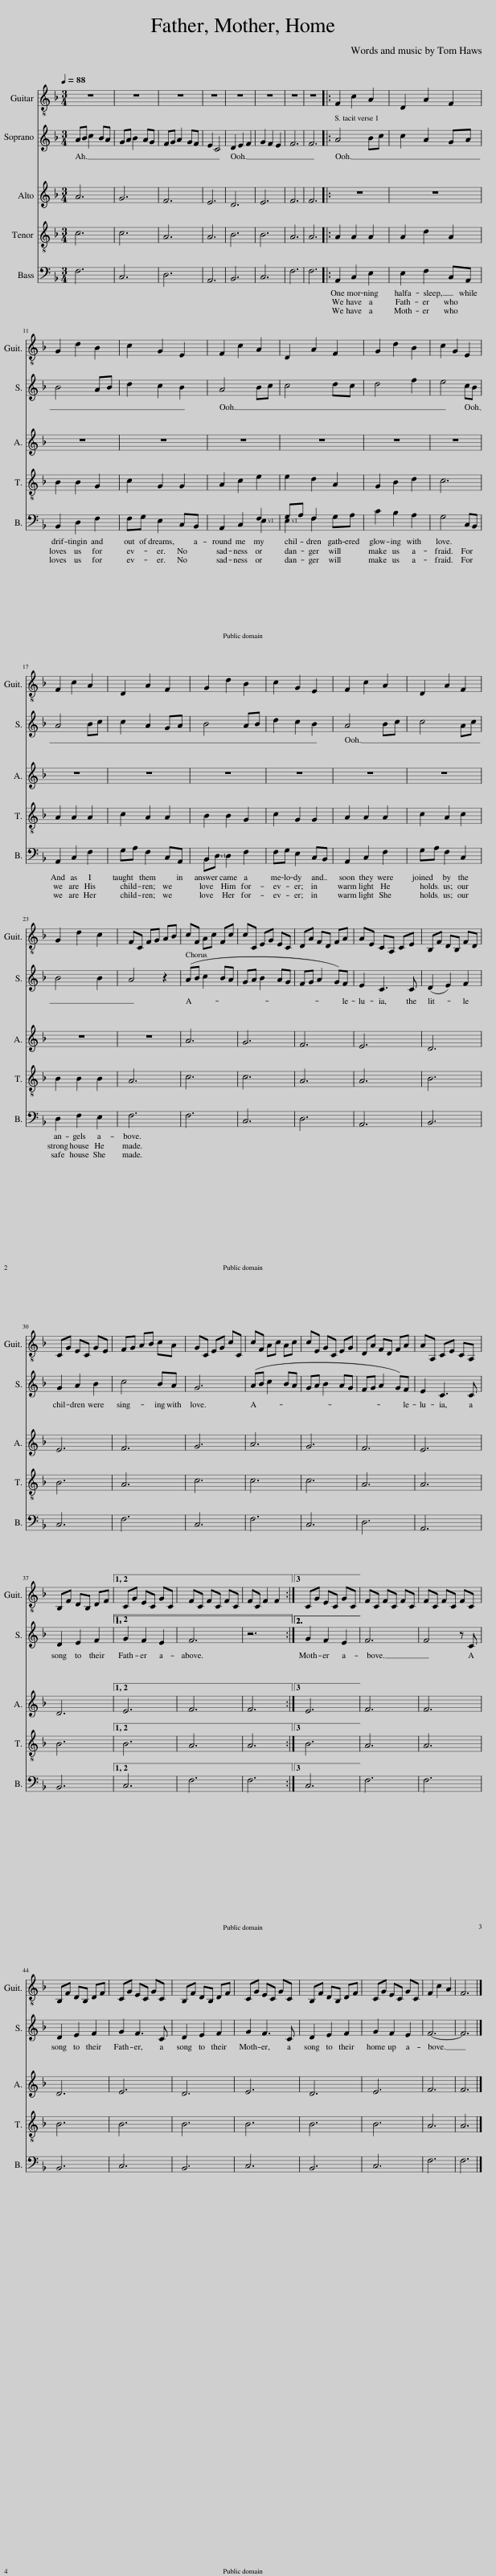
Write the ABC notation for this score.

X:1
%%score 1 2 3 4 ( 5 6 )
L:1/8
Q:1/4=88
M:3/4
I:linebreak $
K:F
V:1 treble-8
V:2 treble
V:3 treble
V:4 treble-8
V:5 bass
V:6 bass
V:1
 z6 | z6 | z6 | z6 | z6 | %5
 z6 | z6 | z6 |: F2 c2 A2 | D2 A2 F2 |$ %10
 G2 d2 B2 | c2 G2 E2 | F2 c2 A2 | D2 A2 F2 | G2 d2 B2 | %15
 c2 G2 E2 |$ F2 c2 A2 | D2 A2 F2 | G2 d2 B2 | c2 G2 E2 | %20
 F2 c2 A2 | D2 A2 F2 |$ G2 d2 c2 | FC FG AB | cF Ac Fc | %25
 cC EG EC | DA FD FA | AE CA, CE | B,F DB, FD |$ CG EC GE | %30
 FG AB cA | GC EG cC | cF Ac Ac | cE GC EG | DA FD FA | %35
 AA, CE CA, |$ B,F DB, DF |1,2 CG EC GC | FC FC FC | FC F2 F2 :|3 %40
 CG EC GC || FC FC FC | FC FC FC |$ B,F DB, DF | CG EC GC | %45
 B,F DB, DF | CG EC GC | B,F DB, DF | CG EC GC | F2 c2 A2 | %50
 F6 |] %51
V:2
 AB c2 BA | GA B2 AG | FG A2 GF | E2 C4 | D2 E2 F2 | %5
 G2 F2 E2 | F6 | F6 |: A4 Bc | c2 A2 GA |$ %10
 B4 AB | d2 c2 B2 | A4 Bc | c4 dc | d4 f2 | %15
 e4 cB |$ A4 Bc | c2 A2 GA | B4 AB | d2 c2 B2 | %20
 A4 Bc | c4 Ac |$ B4 B2 | A4 z2 | (AB c2 BA | %25
 GA B2 AG | FG A2 G)F | E2 C3 C | (D2 E2) F2 |$ G2 A2 B2 | %30
 c4 BA | G6 | (AB c2 BA | GA B2 AG | FG A2 G)F | %35
 E2 C3 C |$ D2 E2 F2 |1,2 G2 F2 E2 | F6 | z6 :|3 %40
 G2 F2 E2 || F6 | F4 z C |$ D2 E2 F2 | G2 F3 C | %45
 D2 E2 F2 | G2 F3 C | D2 E2 F2 | G2 F2 E2 | F6- | %50
 F6 |] %51
V:3
 A6 | G6 | F6 | E6 | D6 | %5
 E6 | F6 | F6 |: z6 | z6 |$ %10
 z6 | z6 | z6 | z6 | z6 | %15
 z6 |$ z6 | z6 | z6 | z6 | %20
 z6 | z6 |$ z6 | z6 | A6 | %25
 G6 | F6 | E6 | D6 |$ E6 | %30
 F6 | G6 | A6 | G6 | F6 | %35
 E6 |$ D6 |1,2 E6 | F6 | F6 :|3 %40
 E6 || F6 | F6 |$ D6 | E6 | %45
 D6 | E6 | D6 | E6 | F6 | %50
 F6 |] %51
V:4
 c6 | c6 | A6 | A6 | B6 | %5
 B6 | A6 | A6 |: A2 A2 A2 | A2 d2 A2 |$ %10
 B2 B2 G2 | c2 G2 G2 | A2 c2 e2 | e2 d2 A2 | G2 B2 d2 | %15
 c6 |$ A2 A2 A2 | c2 A2 A2 | B2 B2 G2 | c2 G2 G2 | %20
 A2 A2 A2 | c2 A2 c2 |$ B2 B2 B2 | A6 | c6 | %25
 c6 | A6 | A6 | B6 |$ B6 | %30
 A6 | c6 | c6 | c6 | A6 | %35
 A6 |$ B6 |1,2 B6 | A6 | A6 :|3 %40
 B6 || A6 | A6 |$ B6 | B6 | %45
 B6 | B6 | B6 | B6 | A6 | %50
 A6 |] %51
V:5
 F,6 | C,6 | D,6 | A,,6 | B,,6 | %5
 C,6 | F,6 | F,6 |: A,,2 C,2 E,2 | E,2 F,2 C,A,, |$ %10
 B,,2 D,2 F,2 | F,G, E,2 C,B,, | A,,2 C,2 F,2 | G,A, F,2 G,A, | C2 B,2 A,2 | %15
 G,4 C,B,, |$ A,,2 C,2 F,2 | G,A, F,2 C,A,, | B,,2 D,2 F,2 | F,G, E,2 C,B,, | %20
 A,,2 C,2 F,2 | G,A, F,2 C,2 |$ D,2 F,2 E,2 | F,6 | F,6 | %25
 C,6 | D,6 | A,,6 | B,,6 |$ C,6 | %30
 F,6 | C,6 | F,6 | C,6 | D,6 | %35
 A,,6 |$ B,,6 |1,2 C,6 | F,6 | F,6 :|3 %40
 C,6 || F,6 | F,6 |$ B,,6 | C,6 | %45
 B,,6 | C,6 | B,,6 | C,6 | F,6 | %50
 F,6 |] %51
V:6
 x6 | x6 | x6 | x6 | x6 | %5
 x6 | x6 | x6 |: x6 | x6 |$ %10
 x6 | x6 | x4 !v1!E,2 | !v1!E,2 F,2 x2 | x6 | %15
 x6 |$ x6 | x6 | B,,!v1!D, x4 | x6 | %20
 x6 | x6 |$ x6 | x6 | x6 | %25
 x6 | x6 | x6 | x6 |$ x6 | %30
 x6 | x6 | x6 | x6 | x6 | %35
 x6 |$ x6 |1,2 x6 | x6 | x6 :|3 %40
 x6 || x6 | x6 |$ x6 | x6 | %45
 x6 | x6 | x6 | x6 | x6 | %50
 x6 |] %51
